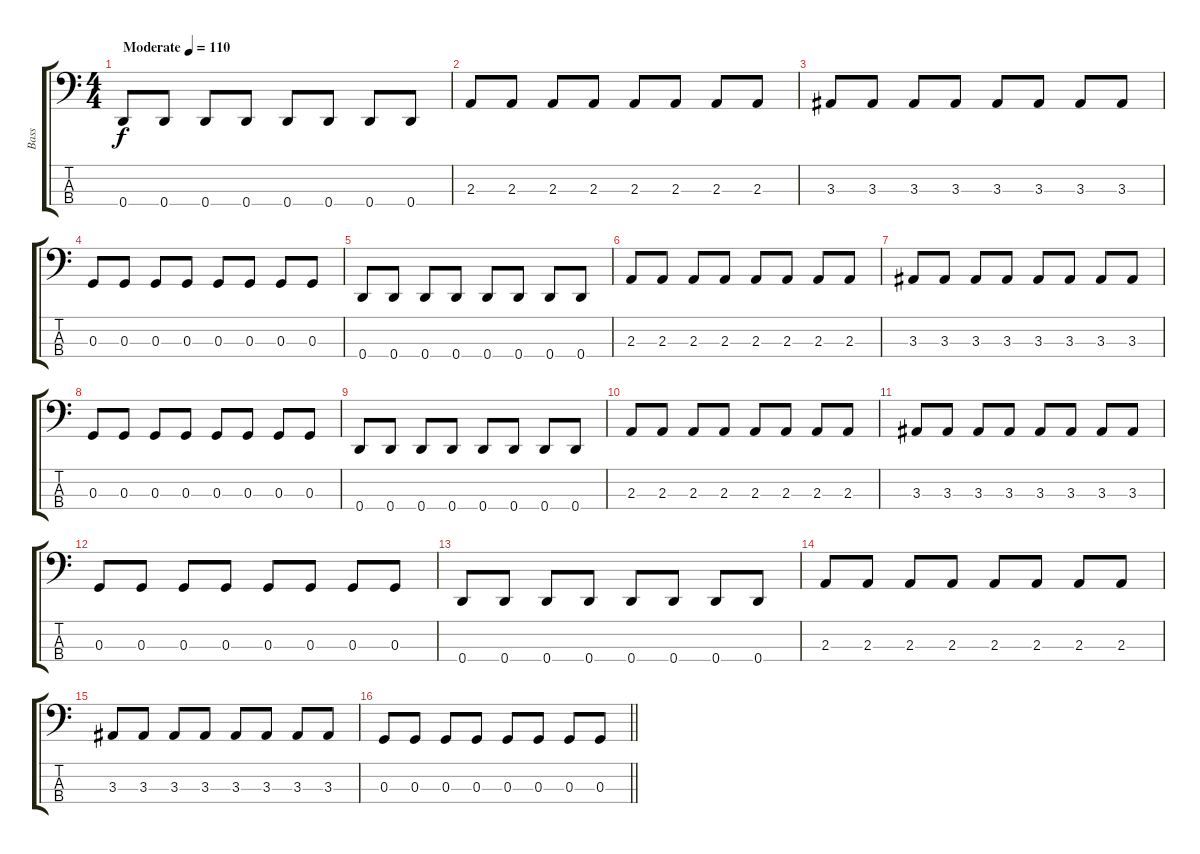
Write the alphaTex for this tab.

\track ("Bass" "Bass") {instrument electricbassfinger}
\staff {score tabs}
\tuning (F2 C2 G1 D1) {hide}
\ts (4 4)
\section ("" "")
\tempo (110 "Moderate")
\clef f4
\ks c
0.4.8{dy f instrument electricbassfinger} 0.4.8 0.4.8 0.4.8 0.4.8 0.4.8 0.4.8 0.4.8 |
2.3.8 2.3.8 2.3.8 2.3.8 2.3.8 2.3.8 2.3.8 2.3.8 |
3.3.8 3.3.8 3.3.8 3.3.8 3.3.8 3.3.8 3.3.8 3.3.8 |
0.3.8 0.3.8 0.3.8 0.3.8 0.3.8 0.3.8 0.3.8 0.3.8 |
0.4.8 0.4.8 0.4.8 0.4.8 0.4.8 0.4.8 0.4.8 0.4.8 |
2.3.8 2.3.8 2.3.8 2.3.8 2.3.8 2.3.8 2.3.8 2.3.8 |
3.3.8 3.3.8 3.3.8 3.3.8 3.3.8 3.3.8 3.3.8 3.3.8 |
0.3.8 0.3.8 0.3.8 0.3.8 0.3.8 0.3.8 0.3.8 0.3.8 |
0.4.8 0.4.8 0.4.8 0.4.8 0.4.8 0.4.8 0.4.8 0.4.8 |
2.3.8 2.3.8 2.3.8 2.3.8 2.3.8 2.3.8 2.3.8 2.3.8 |
3.3.8 3.3.8 3.3.8 3.3.8 3.3.8 3.3.8 3.3.8 3.3.8 |
0.3.8 0.3.8 0.3.8 0.3.8 0.3.8 0.3.8 0.3.8 0.3.8 |
0.4.8 0.4.8 0.4.8 0.4.8 0.4.8 0.4.8 0.4.8 0.4.8 |
2.3.8 2.3.8 2.3.8 2.3.8 2.3.8 2.3.8 2.3.8 2.3.8 |
3.3.8 3.3.8 3.3.8 3.3.8 3.3.8 3.3.8 3.3.8 3.3.8 |
\barLineRight lightlight
0.3.8 0.3.8 0.3.8 0.3.8 0.3.8 0.3.8 0.3.8 0.3.8
